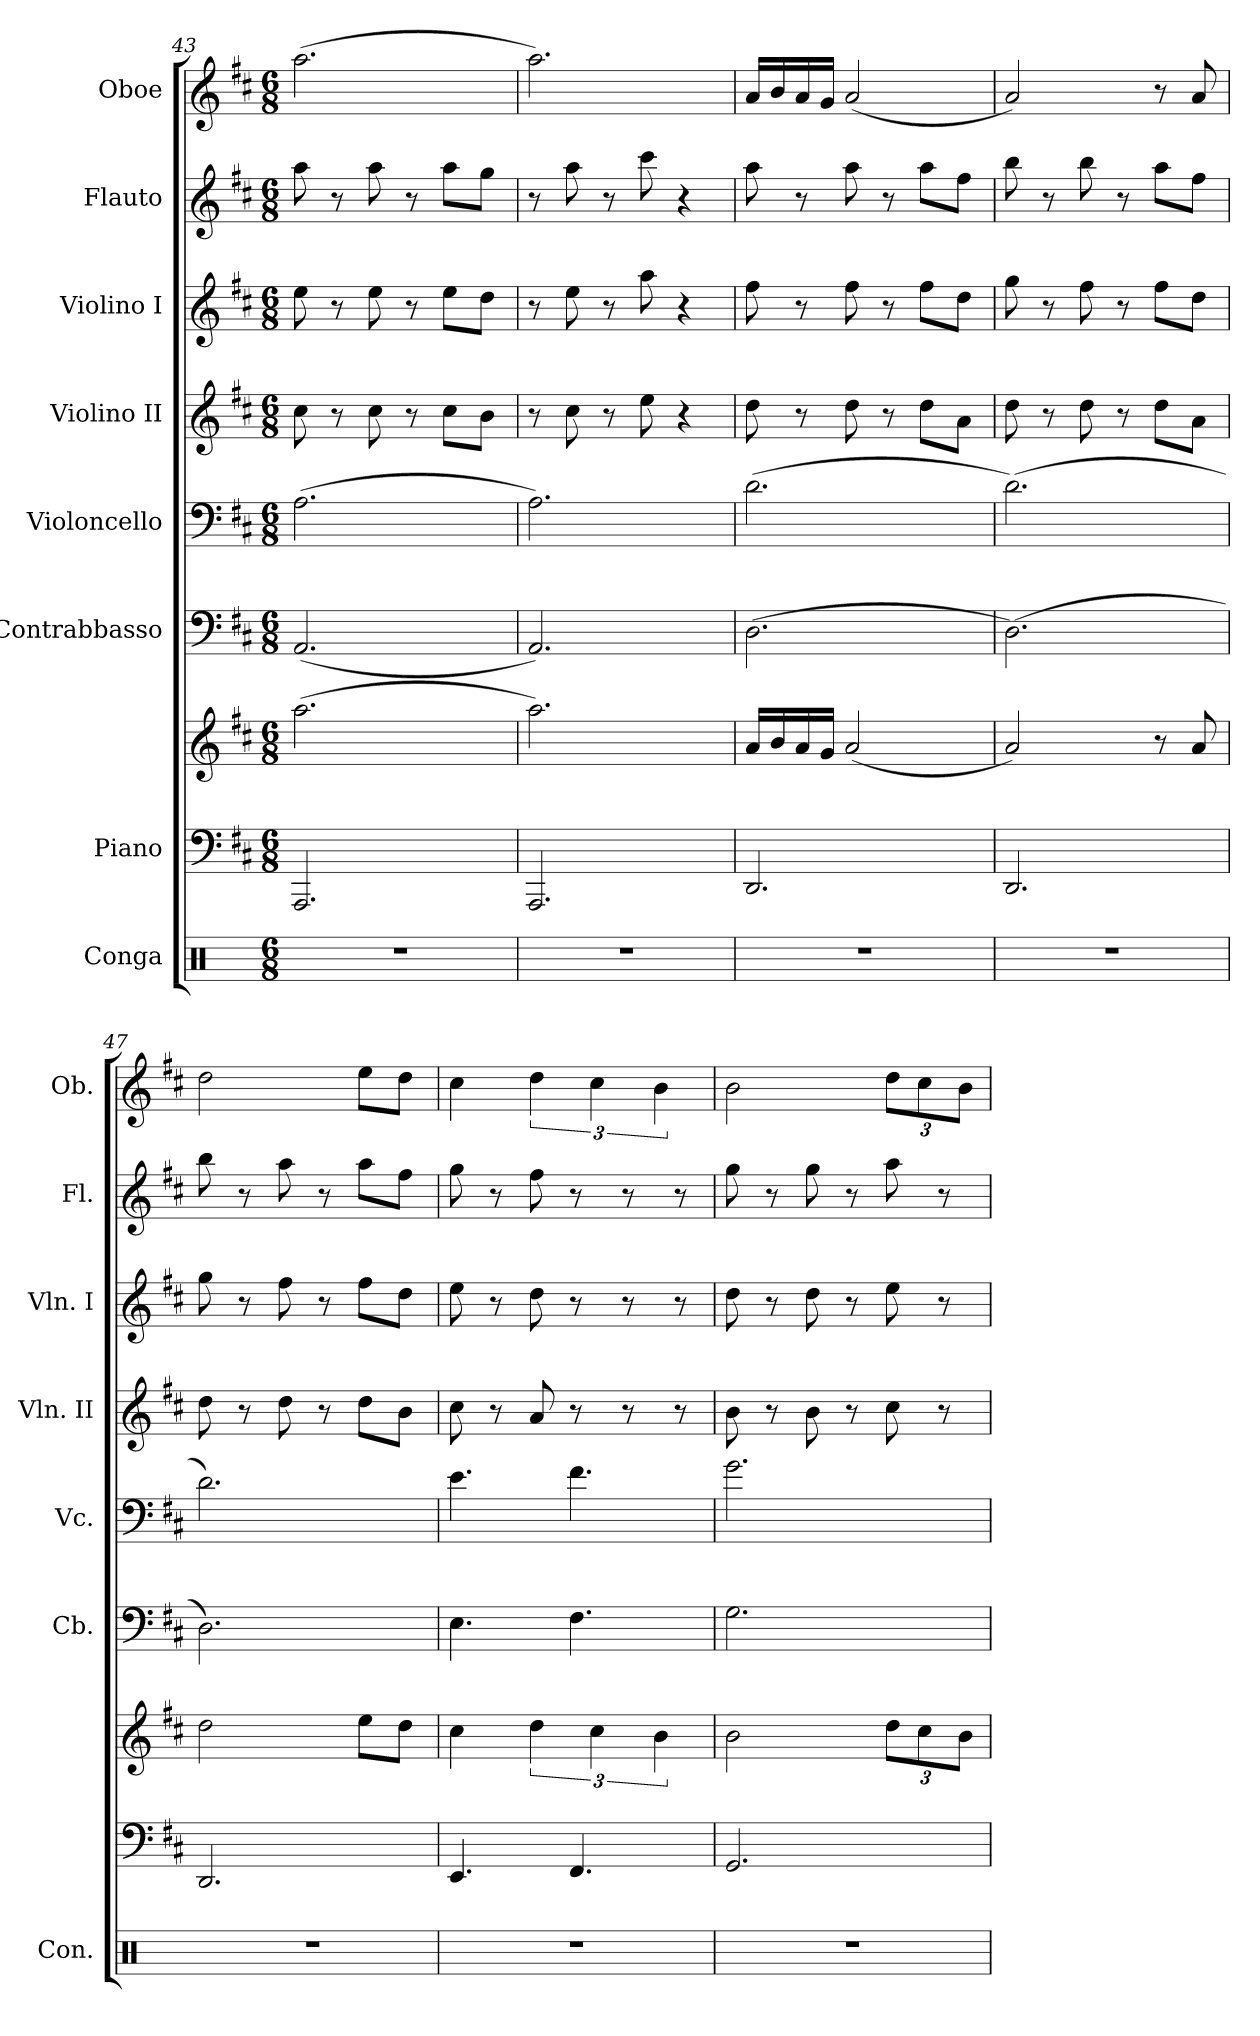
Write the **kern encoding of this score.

**kern	**kern	**kern	**kern	**kern	**kern	**kern	**kern	**kern
*part8	*part7	*part7	*part6	*part5	*part4	*part3	*part2	*part1
*staff9	*staff8	*staff7	*staff6	*staff5	*staff4	*staff3	*staff2	*staff1
*I"Conga	*I"Piano	*	*I"Contrabbasso	*I"Violoncello	*I"Violino II	*I"Violino I	*I"Flauto	*I"Oboe
*I'Con.	*	*	*I'Cb.	*I'Vc.	*I'Vln. II	*I'Vln. I	*I'Fl.	*I'Ob.
*clefX	*clefF4	*clefG2	*clefF4	*clefF4	*clefG2	*clefG2	*clefG2	*clefG2
*	*	*	*ITrd7c12	*	*	*	*	*
*k[]	*k[f#c#]	*k[f#c#]	*k[f#c#]	*k[f#c#]	*k[f#c#]	*k[f#c#]	*k[f#c#]	*k[f#c#]
*M6/8	*M6/8	*M6/8	*M6/8	*M6/8	*M6/8	*M6/8	*M6/8	*M6/8
=43	=43	=43	=43	=43	=43	=43	=43	=43
2.r	2.AAA/	(>2.aa\	(<2.AAA/	(>2.A\	8cc#\	8ee\	8aa\	(>2.aa\
.	.	.	.	.	8r	8r	8r	.
.	.	.	.	.	8cc#\	8ee\	8aa\	.
.	.	.	.	.	8r	8r	8r	.
.	.	.	.	.	8cc#\L	8ee\L	8aa\L	.
.	.	.	.	.	8b\J	8dd\J	8gg\J	.
=44	=44	=44	=44	=44	=44	=44	=44	=44
2.r	2.AAA/	2.aa\)	2.AAA/)	2.A\)	8r	8r	8r	2.aa\)
.	.	.	.	.	8cc#\	8ee\	8aa\	.
.	.	.	.	.	8r	8r	8r	.
.	.	.	.	.	8ee\	8aa\	8ccc#\	.
.	.	.	.	.	4r	4r	4r	.
!!LO:PB:g=z
=45	=45	=45	=45	=45	=45	=45	=45	=45
2.r	2.DD/	16a/LL	(>2.DD\	(>2.d\	8dd\	8ff#\	8aa\	16a/LL
.	.	16b/	.	.	.	.	.	16b/
.	.	16a/	.	.	8r	8r	8r	16a/
.	.	16g/JJ	.	.	.	.	.	16g/JJ
.	.	(<2a/	.	.	8dd\	8ff#\	8aa\	(<2a/
.	.	.	.	.	8r	8r	8r	.
.	.	.	.	.	8dd\L	8ff#\L	8aa\L	.
.	.	.	.	.	8a\J	8dd\J	8ff#\J	.
=46	=46	=46	=46	=46	=46	=46	=46	=46
2.r	2.DD/	2a/)	(>2.DD\)	(>2.d\)	8dd\	8gg\	8bb\	2a/)
.	.	.	.	.	8r	8r	8r	.
.	.	.	.	.	8dd\	8ff#\	8bb\	.
.	.	.	.	.	8r	8r	8r	.
.	.	8r	.	.	8dd\L	8ff#\L	8aa\L	8r
.	.	8a/	.	.	8a\J	8dd\J	8ff#\J	8a/
=47	=47	=47	=47	=47	=47	=47	=47	=47
2.r	2.DD/	2dd\	2.DD\)	2.d\)	8dd\	8gg\	8bb\	2dd\
.	.	.	.	.	8r	8r	8r	.
.	.	.	.	.	8dd\	8ff#\	8aa\	.
.	.	.	.	.	8r	8r	8r	.
.	.	8ee\L	.	.	8dd\L	8ff#\L	8aa\L	8ee\L
.	.	8dd\J	.	.	8b\J	8dd\J	8ff#\J	8dd\J
=48	=48	=48	=48	=48	=48	=48	=48	=48
2.r	4.EE/	4cc#\	4.EE\	4.e\	8cc#\	8ee\	8gg\	4cc#\
.	.	.	.	.	8r	8r	8r	.
.	.	6dd\	.	.	8a/	8dd\	8ff#\	6dd\
.	4.FF#/	.	4.FF#\	4.f#\	8r	8r	8r	.
.	.	6cc#\	.	.	.	.	.	6cc#\
.	.	.	.	.	8r	8r	8r	.
.	.	6b\	.	.	.	.	.	6b\
.	.	.	.	.	8r	8r	8r	.
=49	=49	=49	=49	=49	=49	=49	=49	=49
2.r	2.GG/	2b\	2.GG\	2.g\	8b\	8dd\	8gg\	2b\
.	.	.	.	.	8r	8r	8r	.
.	.	.	.	.	8b\	8dd\	8gg\	.
.	.	.	.	.	8r	8r	8r	.
*	*	*Xbrackettup	*	*	*	*	*	*Xbrackettup
.	.	12dd\L	.	.	8cc#\	8ee\	8aa\	12dd\L
.	.	12cc#\	.	.	.	.	.	12cc#\
.	.	.	.	.	8r	8r	8r	.
.	.	12b\J	.	.	.	.	.	12b\J
=	=	=	=	=	=	=	=	=
*-	*-	*-	*-	*-	*-	*-	*-	*-
